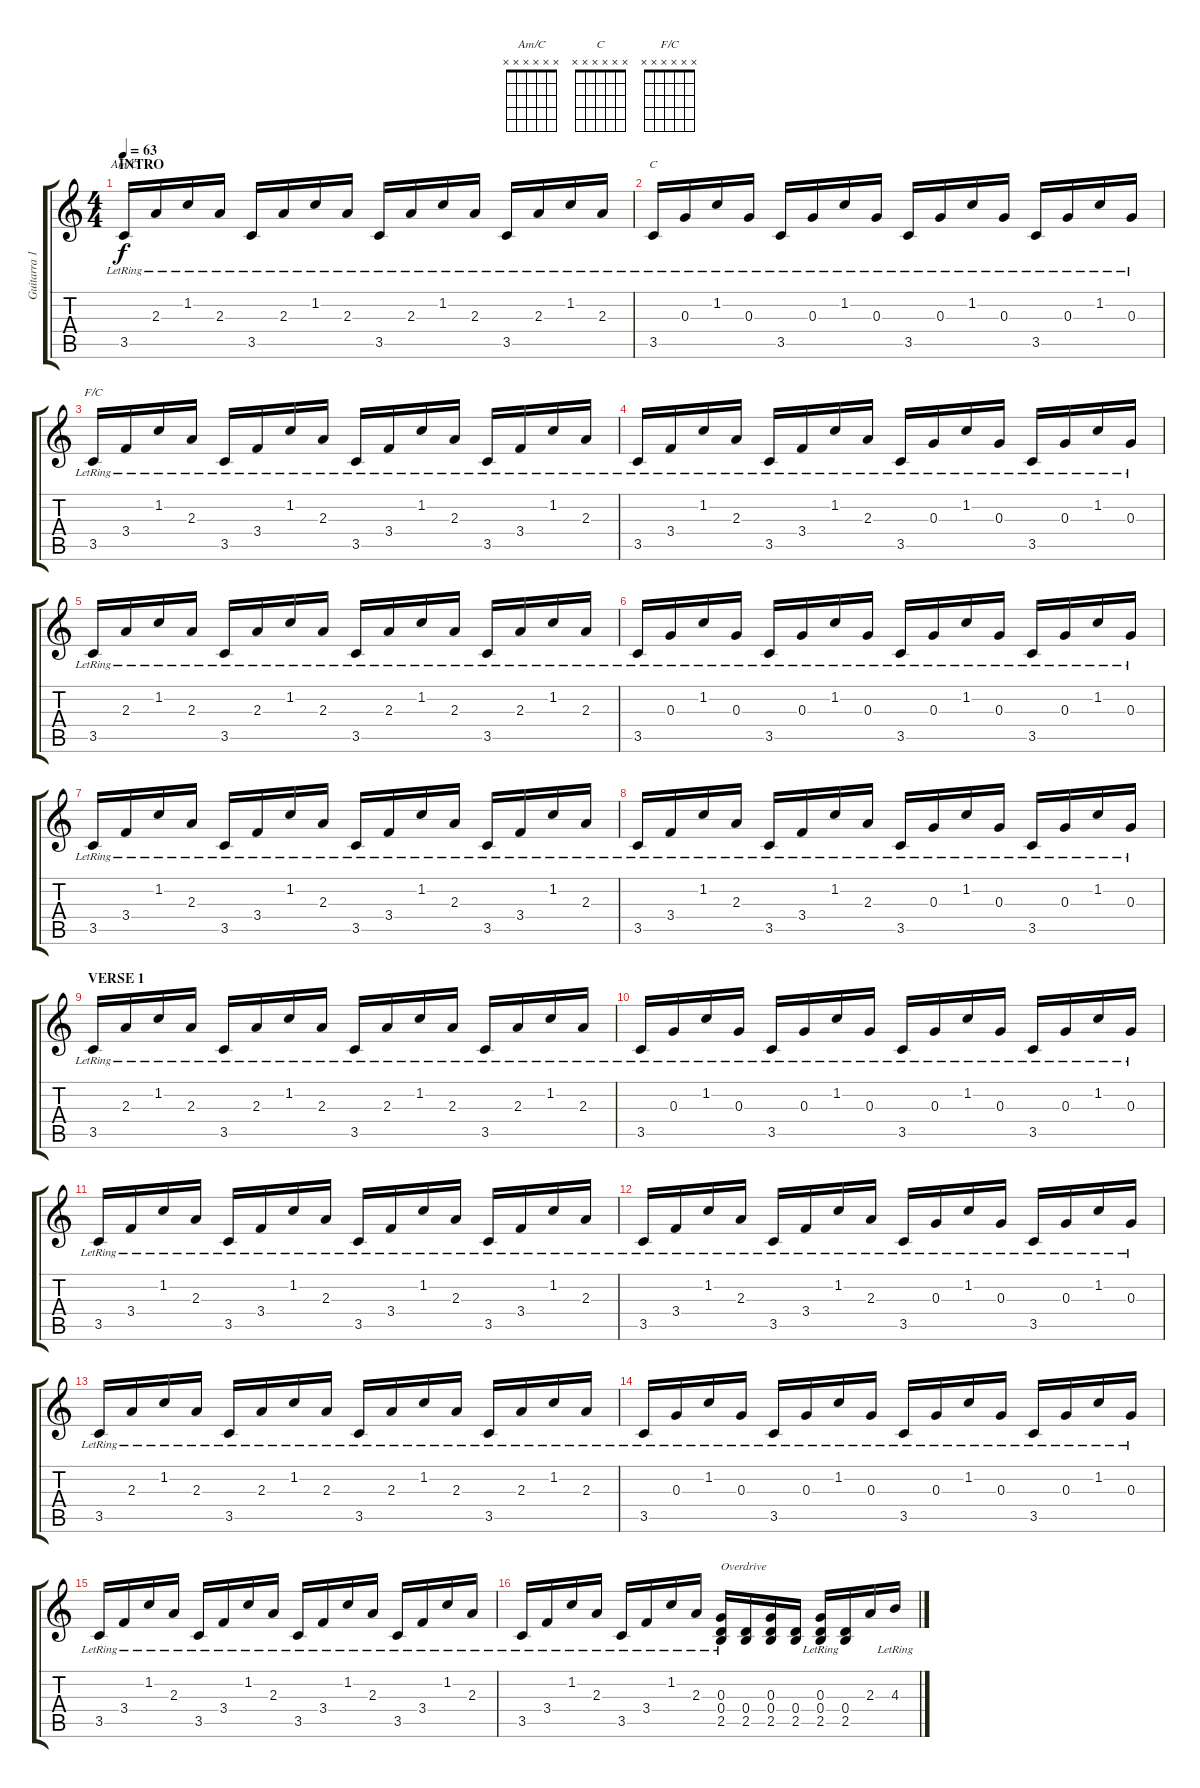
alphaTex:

\track ("Guitarra 1" "Guitarra 1") {instrument electricguitarjazz}
\staff {score tabs}
\tuning (E4 B3 G3 D3 A2 E2) {hide}
\chord ("Am/C" x x x x x x)
\chord ("C" x x x x x x)
\chord ("F/C" x x x x x x)
\ts (4 4)
\section ("" "INTRO")
\tempo 63
\clef g2
\ks c
3.5{lr}.16{ch "Am/C" dy f instrument electricguitarjazz} 2.3{lr}.16 1.2{lr}.16 2.3{lr}.16 3.5{lr}.16 2.3{lr}.16 1.2{lr}.16 2.3{lr}.16 3.5{lr}.16 2.3{lr}.16 1.2{lr}.16 2.3{lr}.16 3.5{lr}.16 2.3{lr}.16 1.2{lr}.16 2.3{lr}.16 |
3.5{lr}.16{ch "C"} 0.3{lr}.16 1.2{lr}.16 0.3{lr}.16 3.5{lr}.16 0.3{lr}.16 1.2{lr}.16 0.3{lr}.16 3.5{lr}.16 0.3{lr}.16 1.2{lr}.16 0.3{lr}.16 3.5{lr}.16 0.3{lr}.16 1.2{lr}.16 0.3{lr}.16 |
3.5{lr}.16{ch "F/C"} 3.4{lr}.16 1.2{lr}.16 2.3{lr}.16 3.5{lr}.16 3.4{lr}.16 1.2{lr}.16 2.3{lr}.16 3.5{lr}.16 3.4{lr}.16 1.2{lr}.16 2.3{lr}.16 3.5{lr}.16 3.4{lr}.16 1.2{lr}.16 2.3{lr}.16 |
3.5{lr}.16 3.4{lr}.16 1.2{lr}.16 2.3{lr}.16 3.5{lr}.16 3.4{lr}.16 1.2{lr}.16 2.3{lr}.16 3.5{lr}.16 0.3{lr}.16 1.2{lr}.16 0.3{lr}.16 3.5{lr}.16 0.3{lr}.16 1.2{lr}.16 0.3{lr}.16 |
3.5{lr}.16 2.3{lr}.16 1.2{lr}.16 2.3{lr}.16 3.5{lr}.16 2.3{lr}.16 1.2{lr}.16 2.3{lr}.16 3.5{lr}.16 2.3{lr}.16 1.2{lr}.16 2.3{lr}.16 3.5{lr}.16 2.3{lr}.16 1.2{lr}.16 2.3{lr}.16 |
3.5{lr}.16 0.3{lr}.16 1.2{lr}.16 0.3{lr}.16 3.5{lr}.16 0.3{lr}.16 1.2{lr}.16 0.3{lr}.16 3.5{lr}.16 0.3{lr}.16 1.2{lr}.16 0.3{lr}.16 3.5{lr}.16 0.3{lr}.16 1.2{lr}.16 0.3{lr}.16 |
3.5{lr}.16 3.4{lr}.16 1.2{lr}.16 2.3{lr}.16 3.5{lr}.16 3.4{lr}.16 1.2{lr}.16 2.3{lr}.16 3.5{lr}.16 3.4{lr}.16 1.2{lr}.16 2.3{lr}.16 3.5{lr}.16 3.4{lr}.16 1.2{lr}.16 2.3{lr}.16 |
3.5{lr}.16 3.4{lr}.16 1.2{lr}.16 2.3{lr}.16 3.5{lr}.16 3.4{lr}.16 1.2{lr}.16 2.3{lr}.16 3.5{lr}.16 0.3{lr}.16 1.2{lr}.16 0.3{lr}.16 3.5{lr}.16 0.3{lr}.16 1.2{lr}.16 0.3{lr}.16 |
\section ("" "VERSE 1")
3.5{lr}.16 2.3{lr}.16 1.2{lr}.16 2.3{lr}.16 3.5{lr}.16 2.3{lr}.16 1.2{lr}.16 2.3{lr}.16 3.5{lr}.16 2.3{lr}.16 1.2{lr}.16 2.3{lr}.16 3.5{lr}.16 2.3{lr}.16 1.2{lr}.16 2.3{lr}.16 |
3.5{lr}.16 0.3{lr}.16 1.2{lr}.16 0.3{lr}.16 3.5{lr}.16 0.3{lr}.16 1.2{lr}.16 0.3{lr}.16 3.5{lr}.16 0.3{lr}.16 1.2{lr}.16 0.3{lr}.16 3.5{lr}.16 0.3{lr}.16 1.2{lr}.16 0.3{lr}.16 |
3.5{lr}.16 3.4{lr}.16 1.2{lr}.16 2.3{lr}.16 3.5{lr}.16 3.4{lr}.16 1.2{lr}.16 2.3{lr}.16 3.5{lr}.16 3.4{lr}.16 1.2{lr}.16 2.3{lr}.16 3.5{lr}.16 3.4{lr}.16 1.2{lr}.16 2.3{lr}.16 |
3.5{lr}.16 3.4{lr}.16 1.2{lr}.16 2.3{lr}.16 3.5{lr}.16 3.4{lr}.16 1.2{lr}.16 2.3{lr}.16 3.5{lr}.16 0.3{lr}.16 1.2{lr}.16 0.3{lr}.16 3.5{lr}.16 0.3{lr}.16 1.2{lr}.16 0.3{lr}.16 |
3.5{lr}.16 2.3{lr}.16 1.2{lr}.16 2.3{lr}.16 3.5{lr}.16 2.3{lr}.16 1.2{lr}.16 2.3{lr}.16 3.5{lr}.16 2.3{lr}.16 1.2{lr}.16 2.3{lr}.16 3.5{lr}.16 2.3{lr}.16 1.2{lr}.16 2.3{lr}.16 |
3.5{lr}.16 0.3{lr}.16 1.2{lr}.16 0.3{lr}.16 3.5{lr}.16 0.3{lr}.16 1.2{lr}.16 0.3{lr}.16 3.5{lr}.16 0.3{lr}.16 1.2{lr}.16 0.3{lr}.16 3.5{lr}.16 0.3{lr}.16 1.2{lr}.16 0.3{lr}.16 |
3.5{lr}.16 3.4{lr}.16 1.2{lr}.16 2.3{lr}.16 3.5{lr}.16 3.4{lr}.16 1.2{lr}.16 2.3{lr}.16 3.5{lr}.16 3.4{lr}.16 1.2{lr}.16 2.3{lr}.16 3.5{lr}.16 3.4{lr}.16 1.2{lr}.16 2.3{lr}.16 |
3.5{lr}.16 3.4{lr}.16 1.2{lr}.16 2.3{lr}.16 3.5{lr}.16 3.4{lr}.16 1.2{lr}.16 2.3{lr}.16 (0.3 0.4 2.5{lr}).16{txt "Overdrive" instrument overdrivenguitar} (0.4 2.5).16 (0.3 0.4 2.5).16 (0.4 2.5).16 (0.3 0.4 2.5{lr}).16 (0.4 2.5).16 2.3.16 4.3{lr}.16
